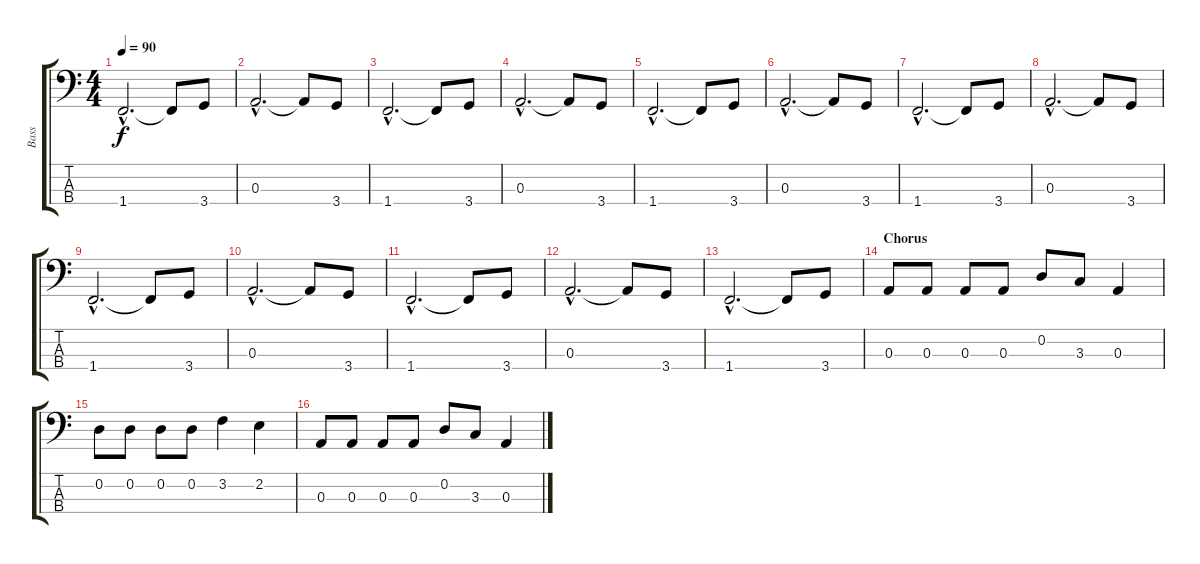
\track ("Bass" "Bass") {instrument slapbass1}
\staff {score tabs}
\tuning (G2 D2 A1 E1) {hide}
\ts (4 4)
\tempo 90
\clef f4
\ks c
1.4{hac}.2{d dy f} 1.4{t}.8 3.4.8 |
0.3{hac}.2{d} 0.3{t}.8 3.4.8 |
1.4{hac}.2{d} 1.4{t}.8 3.4.8 |
0.3{hac}.2{d} 0.3{t}.8 3.4.8 |
1.4{hac}.2{d} 1.4{t}.8 3.4.8 |
0.3{hac}.2{d} 0.3{t}.8 3.4.8 |
1.4{hac}.2{d} 1.4{t}.8 3.4.8 |
0.3{hac}.2{d} 0.3{t}.8 3.4.8 |
1.4{hac}.2{d} 1.4{t}.8 3.4.8 |
0.3{hac}.2{d} 0.3{t}.8 3.4.8 |
1.4{hac}.2{d} 1.4{t}.8 3.4.8 |
0.3{hac}.2{d} 0.3{t}.8 3.4.8 |
1.4{hac}.2{d} 1.4{t}.8 3.4.8 |
\section ("" "Chorus")
0.3.8 0.3.8 0.3.8 0.3.8 0.2.8 3.3.8 0.3.4 |
0.2.8 0.2.8 0.2.8 0.2.8 3.2.4 2.2.4 |
0.3.8 0.3.8 0.3.8 0.3.8 0.2.8 3.3.8 0.3.4
